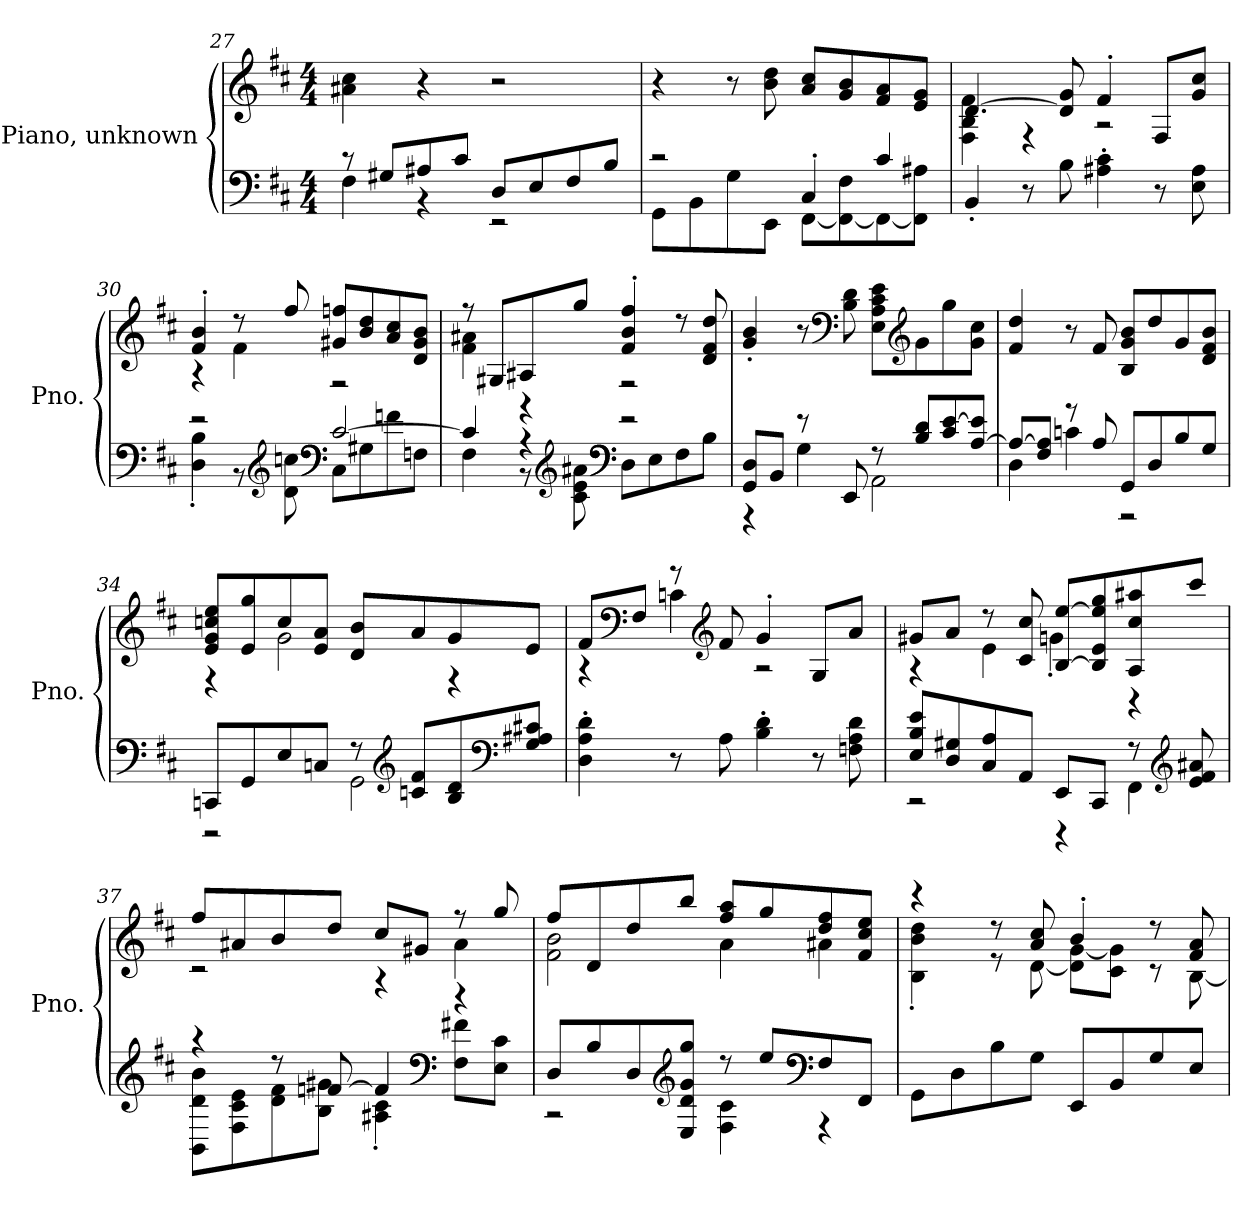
**kern	**kern
*part1	*part1
*staff2	*staff1
*I"Piano, unknown	*
*I'Pno.	*
!!LO:LB:g=z
*clefF4	*clefG2
*k[f#c#]	*k[f#c#]
*M4/4	*M4/4
=27	=27
*^	*
8r	4F#\	4a#X\ 4cc#\
8G#X/L	.	.
8A#X/	4r	4r
8c#/J	.	.
8D/L	2r	2r
8E/	.	.
8F#/	.	.
8B/J	.	.
=28	=28	=28
2r	8GG\L	4r
.	8BB\	.
.	8G\	8r
.	8EE\J	8b\ 8dd\
4C#'/	[8FF#\L	8a/ 8cc#/L
.	8FF#\_ 8F#\	8g/ 8b/
4c#/	8FF#\_	8f#/ 8a/
.	8FF#\] 8A#X\J	8e/ 8g/J
*v	*v	*
=29	=29
*	*^
4BB'/	[4.d/	4F#\ 4B\ 4f#\
8r	.	4r
8B\	8d/] 8g/	.
4A#X\' 4c#\'	4f#'/	2r
8r	8F#/L	.
8E\ 8A#\	8g/ 8cc#/J	.
=30	=30	=30
*^	*	*
2r	4D\' 4B\'	4f#/' 4b/'	4r
.	8r	8r	4f#\
*clefG2	*	*	*
.	8d\ 8ccn\	8ff#/	.
*clefF4	*	*	*
[2c#/	8C#\L	8g#X/ 8ffn/L	2r
.	8G#X\	8b/ 8dd/	.
.	8fn\	8a/ 8cc#/	.
.	8Fn\J	8d/ 8g#/ 8b/J	.
!!LO:LB:g=z	!!
=31	=31	=31	=31
4c#/]	4F#\	8r	4f#\ 4a#X\
.	.	8G#X/L	.
4r	8r	8A#X/	4r
*clefG2	*	*	*
.	8c#\ 8e\ 8a#X\	8gg/J	.
*clefF4	*	*	*
2r	8D\L	4f#/' 4b/' 4ff#/'	2r
.	8E\	.	.
.	8F#\	8r	.
.	8B\J	8d/ 8f#/ 8dd/	.
*	*	*v	*v
=32	=32	=32
8GG/ 8D/L	4r	4g/' 4b/'
8BB/J	.	.
8r	4G\	8r
*	*	*clefF4
8EE/	.	8B\ 8d\
8r	2AA\	8E\ 8A\ 8c#\ 8e\L
*	*	*clefG2
8B/ 8d/L	.	8g\
8c#/ [8e/	.	8gg\
[8A/ 8e/]J	.	8g\ 8cc#\J
=33	=33	=33
8A/L_	4D\	4f#/ 4dd/
8F#/ 8A/]J	.	.
8r	4cn\	8r
8A/	.	8f#/
8GG/L	2r	8B/ 8g/ 8b/L
8D/	.	8dd/
8B/	.	8g/
8G/J	.	8d/ 8f#/ 8b/J
!!LO:LB:g=z
=34	=34	=34
*	*	*^
8CCn/L	2r	8e/ 8g/ 8ccn/ 8ee/L	4r
8GG/	.	8e/ 8gg/	.
8E/	.	8cc/	2g\
8Cn/J	.	8e/ 8a/J	.
8r	2GG\	8d/ 8b/L	.
*clefG2	*	*	*
8cn/ 8f#/L	.	8a/	.
8B/ 8d/	.	8g/	4r
*clefF4	*	*	*
8G/ 8A#X/ 8c#X/J	.	8e/J	.
*v	*v	*	*
=35	=35	=35
4D\' 4A\' 4d\'	8f#/L	4r
*	*clefF4	*
.	8F#/J	.
8r	8r	4cn\
*	*clefG2	*
8A\	8f#/	.
4B\' 4d\'	4g'/	2r
8r	8G/L	.
8Fn\ 8A\ 8d\	8a/J	.
!!LO:LB:g=z	!!
=36	=36	=36
*^	*	*
8E/ 8B/ 8e/L	2r	8g#X/L	4r
8D/ 8G#X/	.	8a/J	.
8C#/ 8A/	.	8r	4e\
8AA/J	.	8c#/ 8cc#/	.
8EE/L	4r	[8B/ [8ee/L	4gn'\
8CC#/J	.	8B/] 8e/ 8ee/] 8gg/	.
8r	4FF#\	8A/ 8cc#/ 8aa#X/	4r
*clefG2	*	*	*
8e/ 8f#/ 8a#X/	.	8ccc#/J	.
=37	=37	=37	=37
4r	8BB\ 8d\ 8b\L	8ff#/L	2r
.	8F#\ 8c#\ 8e\	8a#X/	.
8r	8d\ 8f#\	8b/	.
[8fn/	8B\ 8g#X\J	8dd/J	.
4f/]	4A#X\' 4c#\'	8cc#/L	4r
.	.	8g#X/J	.
*clefF4	*	*	*
4r	8F#\ 8f#X\L	8r	4a#\
.	8E\ 8c#\J	8gg/	.
!!LO:LB:g=z	!!
=38	=38	=38	=38
8D/L	2r	8ff#/L	2f#\ 2b\
8B/	.	8d/	.
8D/	.	8dd/	.
*clefG2	*	*	*
8E/ 8d/ 8g/ 8gg/J	.	8bb/J	.
8r	4F#\ 4c#\	8ff#/ 8aa/L	4a\
8ee/L	.	8gg/	.
*clefF4	*	*	*
8F#/	4r	8dd/ 8ff#/	4a#X\
8FF#/J	.	8f#/ 8cc#/ 8ee/J	.
*v	*v	*	*
=39	=39	=39
8GG\L	4r	4B\' 4b\' 4dd\'
8D\	.	.
8B\	8r	8r
8G\J	8a/ 8cc#/	[8d\
8EE/L	4b'/	8d\] [8g\L
8BB/	.	8c#\ 8g\]J
8G/	8r	8r
8E/J	8f#/ 8a/	[8B\
*	*v	*v
=	=
*-	*-
